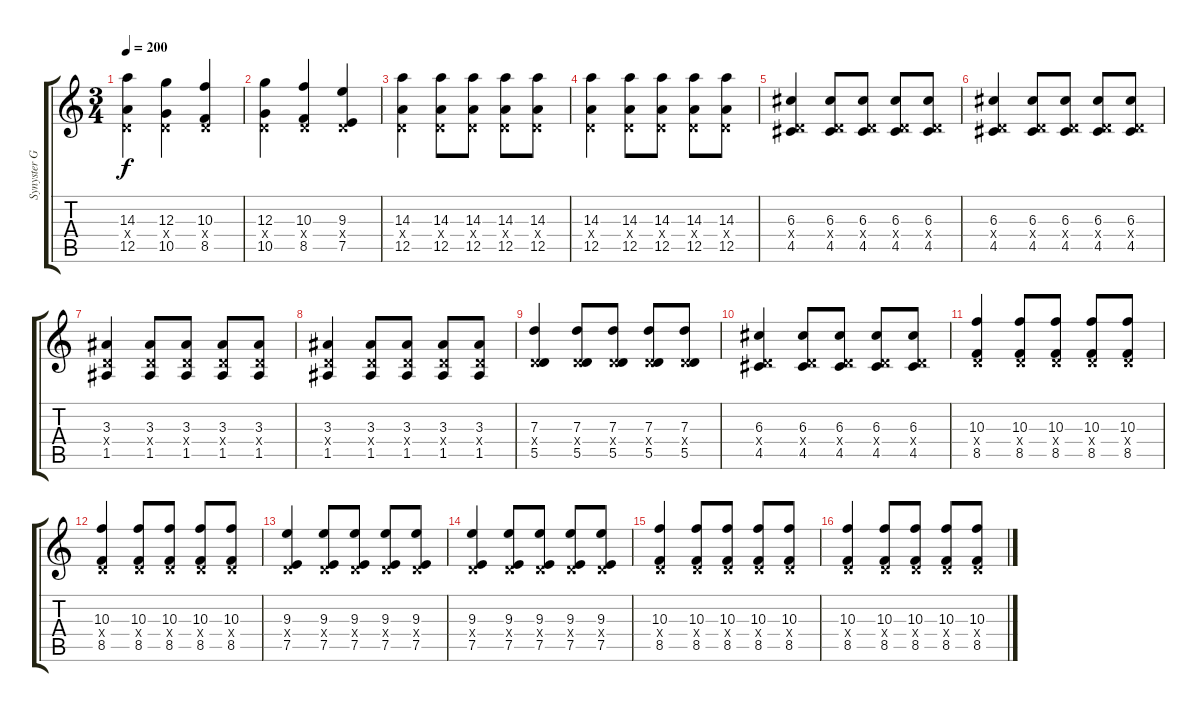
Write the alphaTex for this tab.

\track ("Synyster Gates" "Synyster G") {instrument distortionguitar}
\staff {score tabs}
\tuning (E4 B3 G3 D3 A2 D2) {hide}
\ts (3 4)
\tempo 200
\clef g2
\ks c
(14.3 0.4{x} 12.5).4{dy f} (12.3 0.4{x} 10.5).4 (10.3 0.4{x} 8.5).4 |
(12.3 0.4{x} 10.5).4 (10.3 0.4{x} 8.5).4 (9.3 0.4{x} 7.5).4 |
(14.3 0.4{x} 12.5).4 (14.3 0.4{x} 12.5).8 (14.3 0.4{x} 12.5).8 (14.3 0.4{x} 12.5).8 (14.3 0.4{x} 12.5).8 |
(14.3 0.4{x} 12.5).4 (14.3 0.4{x} 12.5).8 (14.3 0.4{x} 12.5).8 (14.3 0.4{x} 12.5).8 (14.3 0.4{x} 12.5).8 |
(6.3 0.4{x} 4.5).4 (6.3 0.4{x} 4.5).8 (6.3 0.4{x} 4.5).8 (6.3 0.4{x} 4.5).8{volume 7} (6.3 0.4{x} 4.5).8 |
(6.3 0.4{x} 4.5).4 (6.3 0.4{x} 4.5).8 (6.3 0.4{x} 4.5).8 (6.3 0.4{x} 4.5).8 (6.3 0.4{x} 4.5).8 |
(3.3 0.4{x} 1.5).4 (3.3 0.4{x} 1.5).8 (3.3 0.4{x} 1.5).8 (3.3 0.4{x} 1.5).8 (3.3 0.4{x} 1.5).8 |
(3.3 0.4{x} 1.5).4 (3.3 0.4{x} 1.5).8 (3.3 0.4{x} 1.5).8 (3.3 0.4{x} 1.5).8 (3.3 0.4{x} 1.5).8 |
(7.3 0.4{x} 5.5).4 (7.3 0.4{x} 5.5).8 (7.3 0.4{x} 5.5).8 (7.3 0.4{x} 5.5).8 (7.3 0.4{x} 5.5).8 |
(6.3 0.4{x} 4.5).4 (6.3 0.4{x} 4.5).8 (6.3 0.4{x} 4.5).8 (6.3 0.4{x} 4.5).8 (6.3 0.4{x} 4.5).8 |
(10.3 0.4{x} 8.5).4{volume 5} (10.3 0.4{x} 8.5).8 (10.3 0.4{x} 8.5).8 (10.3 0.4{x} 8.5).8 (10.3 0.4{x} 8.5).8 |
(10.3 0.4{x} 8.5).4 (10.3 0.4{x} 8.5).8 (10.3 0.4{x} 8.5).8 (10.3 0.4{x} 8.5).8 (10.3 0.4{x} 8.5).8 |
(9.3 0.4{x} 7.5).4 (9.3 0.4{x} 7.5).8 (9.3 0.4{x} 7.5).8 (9.3 0.4{x} 7.5).8 (9.3 0.4{x} 7.5).8 |
(9.3 0.4{x} 7.5).4 (9.3 0.4{x} 7.5).8 (9.3 0.4{x} 7.5).8 (9.3 0.4{x} 7.5).8 (9.3 0.4{x} 7.5).8 |
(10.3 0.4{x} 8.5).4 (10.3 0.4{x} 8.5).8 (10.3 0.4{x} 8.5).8 (10.3 0.4{x} 8.5).8 (10.3 0.4{x} 8.5).8 |
(10.3 0.4{x} 8.5).4 (10.3 0.4{x} 8.5).8 (10.3 0.4{x} 8.5).8 (10.3 0.4{x} 8.5).8 (10.3 0.4{x} 8.5).8
